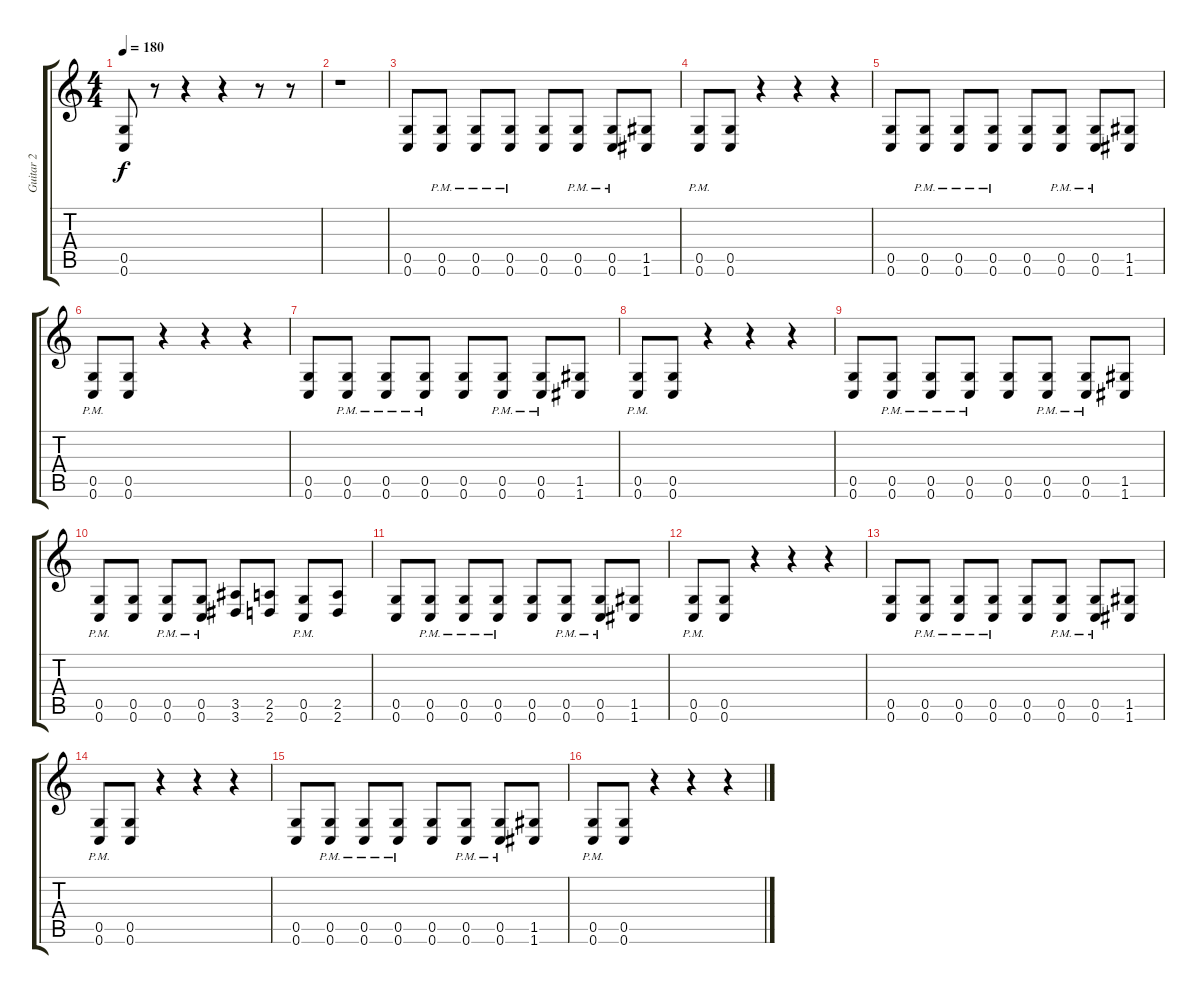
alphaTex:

\track ("Guitar 2" "Guitar 2") {instrument distortionguitar}
\staff {score tabs}
\tuning (D4 A3 F3 C3 G2 C2) {hide}
\ts (4 4)
\tempo 180
\clef g2
\ks c
(0.5 0.6).8{dy f} r.8 r.4 r.4 r.8 r.8 |
r.1 |
(0.5 0.6).8 (0.5{pm} 0.6{pm}).8 (0.5{pm} 0.6{pm}).8 (0.5{pm} 0.6{pm}).8 (0.5 0.6).8 (0.5{pm} 0.6{pm}).8 (0.5{pm} 0.6{pm}).8 (1.5 1.6).8 |
(0.5{pm} 0.6{pm}).8 (0.5 0.6).8 r.4 r.4 r.4 |
(0.5 0.6).8 (0.5{pm} 0.6{pm}).8 (0.5{pm} 0.6{pm}).8 (0.5{pm} 0.6{pm}).8 (0.5 0.6).8 (0.5{pm} 0.6{pm}).8 (0.5{pm} 0.6{pm}).8 (1.5 1.6).8 |
(0.5{pm} 0.6{pm}).8 (0.5 0.6).8 r.4 r.4 r.4 |
(0.5 0.6).8 (0.5{pm} 0.6{pm}).8 (0.5{pm} 0.6{pm}).8 (0.5{pm} 0.6{pm}).8 (0.5 0.6).8 (0.5{pm} 0.6{pm}).8 (0.5{pm} 0.6{pm}).8 (1.5 1.6).8 |
(0.5{pm} 0.6{pm}).8 (0.5 0.6).8 r.4 r.4 r.4 |
(0.5 0.6).8 (0.5{pm} 0.6{pm}).8 (0.5{pm} 0.6{pm}).8 (0.5{pm} 0.6{pm}).8 (0.5 0.6).8 (0.5{pm} 0.6{pm}).8 (0.5{pm} 0.6{pm}).8 (1.5 1.6).8 |
(0.5{pm} 0.6{pm}).8 (0.5 0.6).8 (0.5{pm} 0.6{pm}).8 (0.5{pm} 0.6{pm}).8 (3.5 3.6).8 (2.5 2.6).8 (0.5{pm} 0.6{pm}).8 (2.5 2.6).8 |
(0.5 0.6).8 (0.5{pm} 0.6{pm}).8 (0.5{pm} 0.6{pm}).8 (0.5{pm} 0.6{pm}).8 (0.5 0.6).8 (0.5{pm} 0.6{pm}).8 (0.5{pm} 0.6{pm}).8 (1.5 1.6).8 |
(0.5{pm} 0.6{pm}).8 (0.5 0.6).8 r.4 r.4 r.4 |
(0.5 0.6).8 (0.5{pm} 0.6{pm}).8 (0.5{pm} 0.6{pm}).8 (0.5{pm} 0.6{pm}).8 (0.5 0.6).8 (0.5{pm} 0.6{pm}).8 (0.5{pm} 0.6{pm}).8 (1.5 1.6).8 |
(0.5{pm} 0.6{pm}).8 (0.5 0.6).8 r.4 r.4 r.4 |
(0.5 0.6).8 (0.5{pm} 0.6{pm}).8 (0.5{pm} 0.6{pm}).8 (0.5{pm} 0.6{pm}).8 (0.5 0.6).8 (0.5{pm} 0.6{pm}).8 (0.5{pm} 0.6{pm}).8 (1.5 1.6).8 |
(0.5{pm} 0.6{pm}).8 (0.5 0.6).8 r.4 r.4 r.4
